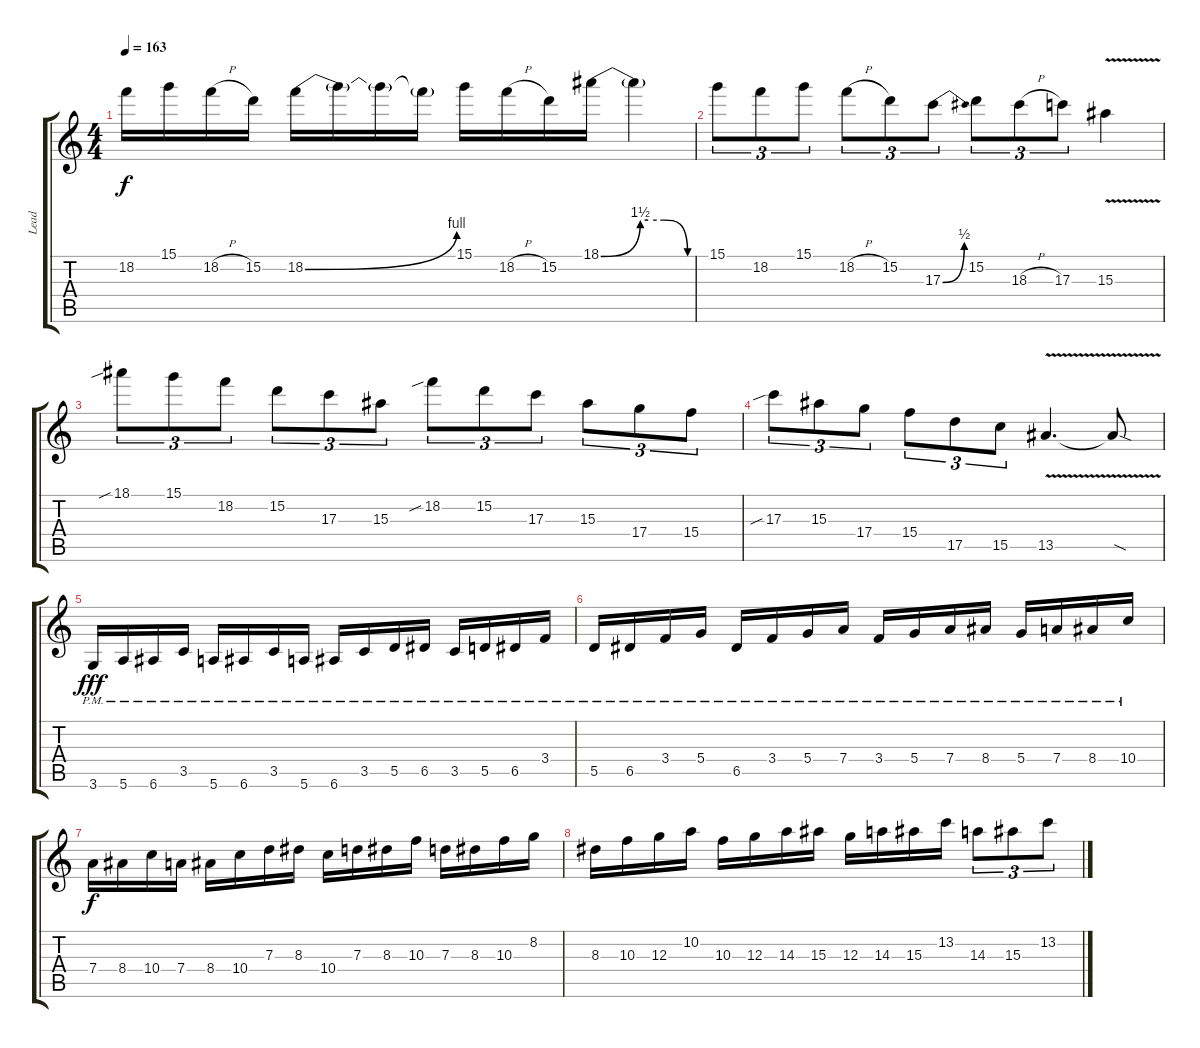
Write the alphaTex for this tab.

\track ("Lead" "Lead") {instrument distortionguitar}
\staff {score tabs}
\tuning (E4 B3 G3 D3 A2 E2) {hide}
\ts (4 4)
\tempo 163
\clef g2
\ks c
18.2{t}.16{dy f} 15.1.16 18.2{h}.16 15.2.16 18.2{be (bend 0 0 60 4)}.16 18.2{t}.16 18.2{t}.16 18.2{t}.16 15.1.16 18.2{h}.16 15.2.16 18.1{be (custom 0 0 25 6 30 6 40 6 55 0 60 0)}.16 18.1{t}.4 |
15.1.8{tu (3 2)} 18.2.8{tu (3 2)} 15.1.8{tu (3 2)} 18.2{h}.8{tu (3 2)} 15.2.8{tu (3 2)} 17.3{be (bend 0 0 60 2)}.8{tu (3 2)} 15.2.8{tu (3 2)} 18.3{h}.8{tu (3 2)} 17.3.8{tu (3 2)} 15.3{v}.4 |
18.1{sib}.8{tu (3 2)} 15.1.8{tu (3 2)} 18.2.8{tu (3 2)} 15.2.8{tu (3 2)} 17.3.8{tu (3 2)} 15.3.8{tu (3 2)} 18.2{sib}.8{tu (3 2)} 15.2.8{tu (3 2)} 17.3.8{tu (3 2)} 15.3.8{tu (3 2)} 17.4.8{tu (3 2)} 15.4.8{tu (3 2)} |
17.3{sib}.8{tu (3 2)} 15.3.8{tu (3 2)} 17.4.8{tu (3 2)} 15.4.8{tu (3 2)} 17.5.8{tu (3 2)} 15.5.8{tu (3 2)} 13.5{v}.4{d} 13.5{sod t}.8 |
3.6{pm}.16{dy fff} 5.6{pm}.16 6.6{pm}.16 3.5{pm}.16 5.6{pm}.16 6.6{pm}.16 3.5{pm}.16 5.6{pm}.16 6.6{pm}.16 3.5{pm}.16 5.5{pm}.16 6.5{pm}.16 3.5{pm}.16 5.5{pm}.16 6.5{pm}.16 3.4{pm}.16 |
5.5{pm}.16 6.5{pm}.16 3.4{pm}.16 5.4{pm}.16 6.5{pm}.16 3.4{pm}.16 5.4{pm}.16 7.4{pm}.16 3.4{pm}.16 5.4{pm}.16 7.4{pm}.16 8.4{pm}.16 5.4{pm}.16 7.4{pm}.16 8.4{pm}.16 10.4{pm}.16 |
7.4.16{dy f} 8.4.16 10.4.16 7.4.16 8.4.16 10.4.16 7.3.16 8.3.16 10.4.16 7.3.16 8.3.16 10.3.16 7.3.16 8.3.16 10.3.16 8.2.16 |
8.3.16 10.3.16 12.3.16 10.2.16 10.3.16 12.3.16 14.3.16 15.3.16 12.3.16 14.3.16 15.3.16 13.2.16 14.3.8{tu (3 2)} 15.3.8{tu (3 2)} 13.2.8{tu (3 2)}
